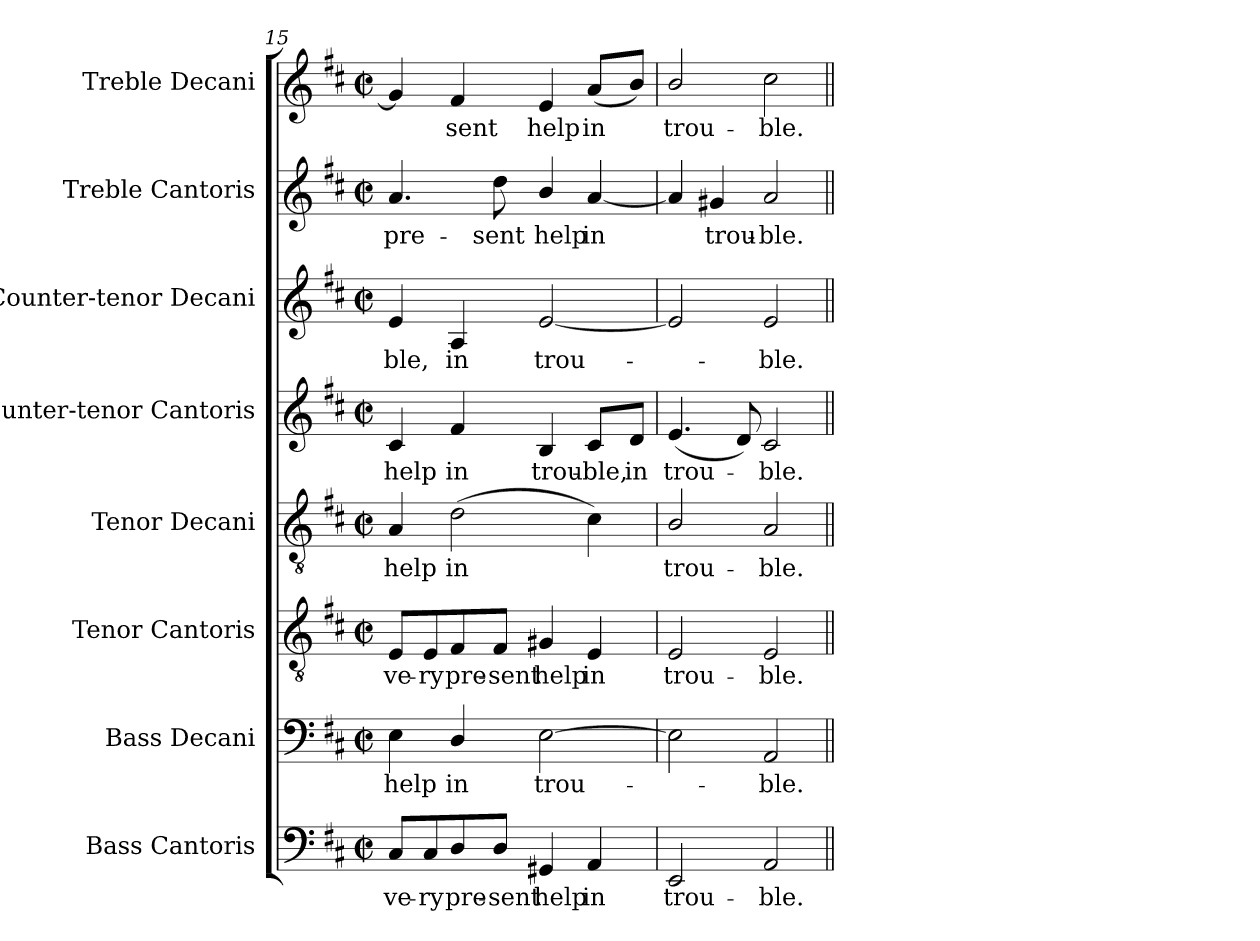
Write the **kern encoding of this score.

**kern	**text	**kern	**text	**kern	**text	**kern	**text	**kern	**text	**kern	**text	**kern	**text	**kern	**text
*part8	*part8	*part7	*part7	*part6	*part6	*part5	*part5	*part4	*part4	*part3	*part3	*part2	*part2	*part1	*part1
*staff8	*staff8	*staff7	*staff7	*staff6	*staff6	*staff5	*staff5	*staff4	*staff4	*staff3	*staff3	*staff2	*staff2	*staff1	*staff1
*I"Bass Cantoris	*	*I"Bass Decani	*	*I"Tenor Cantoris	*	*I"Tenor Decani	*	*I"Counter-tenor Cantoris	*	*I"Counter-tenor Decani	*	*I"Treble Cantoris	*	*I"Treble Decani	*
*I'B.	*	*I'B.	*	*I'T.	*	*I'T.	*	*I'A.	*	*I'A.	*	*I'S.	*	*	*
*clefF4	*	*clefF4	*	*clefGv2	*	*clefGv2	*	*clefG2	*	*clefG2	*	*clefG2	*	*clefG2	*
*	*	*	*	*ITrd7c12	*	*ITrd7c12	*	*	*	*	*	*	*	*	*
*k[f#c#]	*	*k[f#c#]	*	*k[f#c#]	*	*k[f#c#]	*	*k[f#c#]	*	*k[f#c#]	*	*k[f#c#]	*	*k[f#c#]	*
*D:	*	*D:	*	*D:	*	*D:	*	*D:	*	*D:	*	*D:	*	*D:	*
*M2/2	*	*M2/2	*	*M2/2	*	*M2/2	*	*M2/2	*	*M2/2	*	*M2/2	*	*M2/2	*
*met(c|)	*	*met(c|)	*	*met(c|)	*	*met(c|)	*	*met(c|)	*	*met(c|)	*	*met(c|)	*	*met(c|)	*
=15	=15	=15	=15	=15	=15	=15	=15	=15	=15	=15	=15	=15	=15	=15	=15
!	!LO:LY:b:color=#000000	!	!	!	!	!	!	!	!	!	!	!	!	!	!
!	!	!	!LO:LY:b:color=#000000	!	!	!	!	!	!	!	!	!	!	!	!
!	!	!	!	!	!LO:LY:b:color=#000000	!	!	!	!	!	!	!	!	!	!
!	!	!	!	!	!	!	!LO:LY:b:color=#000000	!	!	!	!	!	!	!	!
!	!	!	!	!	!	!	!	!	!LO:LY:b:color=#000000	!	!	!	!	!	!
!	!	!	!	!	!	!	!	!	!	!	!LO:LY:b:color=#000000	!	!	!	!
!	!	!	!	!	!	!	!	!	!	!	!	!	!LO:LY:b:color=#000000	!	!
8C#i/L	ve-	4Ei\	help	8EEi/L	ve-	4AAi/	help	4c#i/	help	4ei/	-ble,	4.ai/	pre-	4gi/]	.
!	!LO:LY:b:color=#000000	!	!	!	!	!	!	!	!	!	!	!	!	!	!
!	!	!	!	!	!LO:LY:b:color=#000000	!	!	!	!	!	!	!	!	!	!
8C#i/	-ry	.	.	8EEi/	-ry	.	.	.	.	.	.	.	.	.	.
!	!LO:LY:b:color=#000000	!	!	!	!	!	!	!	!	!	!	!	!	!	!
!	!	!	!LO:LY:b:color=#000000	!	!	!	!	!	!	!	!	!	!	!	!
!	!	!	!	!	!LO:LY:b:color=#000000	!	!	!	!	!	!	!	!	!	!
!	!	!	!	!	!	!	!LO:LY:b:color=#000000	!	!	!	!	!	!	!	!
!	!	!	!	!	!	!	!	!	!LO:LY:b:color=#000000	!	!	!	!	!	!
!	!	!	!	!	!	!	!	!	!	!	!LO:LY:b:color=#000000	!	!	!	!
!	!	!	!	!	!	!	!	!	!	!	!	!	!	!	!LO:LY:b:color=#000000
8Di/	pre-	4Di/	in	8FF#i/	pre-	(2Di\	in	4f#i/	in	4Ai/	in	.	.	4f#i/	-sent
!	!LO:LY:b:color=#000000	!	!	!	!	!	!	!	!	!	!	!	!	!	!
!	!	!	!	!	!LO:LY:b:color=#000000	!	!	!	!	!	!	!	!	!	!
!	!	!	!	!	!	!	!	!	!	!	!	!	!LO:LY:b:color=#000000	!	!
8Di/J	-sent	.	.	8FF#i/J	-sent	.	.	.	.	.	.	8ddi\	-sent	.	.
!	!LO:LY:b:color=#000000	!	!	!	!	!	!	!	!	!	!	!	!	!	!
!	!	!	!LO:LY:b:color=#000000	!	!	!	!	!	!	!	!	!	!	!	!
!	!	!	!	!	!LO:LY:b:color=#000000	!	!	!	!	!	!	!	!	!	!
!	!	!	!	!	!	!	!	!	!LO:LY:b:color=#000000	!	!	!	!	!	!
!	!	!	!	!	!	!	!	!	!	!	!LO:LY:b:color=#000000	!	!	!	!
!	!	!	!	!	!	!	!	!	!	!	!	!	!LO:LY:b:color=#000000	!	!
!	!	!	!	!	!	!	!	!	!	!	!	!	!	!	!LO:LY:b:color=#000000
4GG#Xi/	help	[2Ei\	trou-	4GG#Xi/	help	.	.	4Bi/	trou-	[2ei/	trou-	4bi/	help	4ei/	help
!	!LO:LY:b:color=#000000	!	!	!	!	!	!	!	!	!	!	!	!	!	!
!	!	!	!	!	!LO:LY:b:color=#000000	!	!	!	!	!	!	!	!	!	!
!	!	!	!	!	!	!	!	!	!LO:LY:b:color=#000000	!	!	!	!	!	!
!	!	!	!	!	!	!	!	!	!	!	!	!	!LO:LY:b:color=#000000	!	!
!	!	!	!	!	!	!	!	!	!	!	!	!	!	!	!LO:LY:b:color=#000000
4AAi/	in	.	.	4EEi/	in	4C#i\)	.	8c#i/L	-ble,	.	.	[4ai/	in	(8ai/L	in
!	!	!	!	!	!	!	!	!	!LO:LY:b:color=#000000	!	!	!	!	!	!
.	.	.	.	.	.	.	.	8di/J	in	.	.	.	.	8bi/J)	.
=16	=16	=16	=16	=16	=16	=16	=16	=16	=16	=16	=16	=16	=16	=16	=16
!	!LO:LY:b:color=#000000	!	!	!	!	!	!	!	!	!	!	!	!	!	!
!	!	!	!	!	!LO:LY:b:color=#000000	!	!	!	!	!	!	!	!	!	!
!	!	!	!	!	!	!	!LO:LY:b:color=#000000	!	!	!	!	!	!	!	!
!	!	!	!	!	!	!	!	!	!LO:LY:b:color=#000000	!	!	!	!	!	!
!	!	!	!	!	!	!	!	!	!	!	!	!	!	!	!LO:LY:b:color=#000000
2EEi/	trou-	2Ei\]	.	2EEi/	trou-	2BBi/	trou-	(4.ei/	trou-	2ei/]	.	4ai/]	.	2bi/	trou-
!	!	!	!	!	!	!	!	!	!	!	!	!	!LO:LY:b:color=#000000	!	!
.	.	.	.	.	.	.	.	.	.	.	.	4g#Xi/	trou-	.	.
.	.	.	.	.	.	.	.	8di/)	.	.	.	.	.	.	.
!	!LO:LY:b:color=#000000	!	!	!	!	!	!	!	!	!	!	!	!	!	!
!	!	!	!LO:LY:b:color=#000000	!	!	!	!	!	!	!	!	!	!	!	!
!	!	!	!	!	!LO:LY:b:color=#000000	!	!	!	!	!	!	!	!	!	!
!	!	!	!	!	!	!	!LO:LY:b:color=#000000	!	!	!	!	!	!	!	!
!	!	!	!	!	!	!	!	!	!LO:LY:b:color=#000000	!	!	!	!	!	!
!	!	!	!	!	!	!	!	!	!	!	!LO:LY:b:color=#000000	!	!	!	!
!	!	!	!	!	!	!	!	!	!	!	!	!	!LO:LY:b:color=#000000	!	!
!	!	!	!	!	!	!	!	!	!	!	!	!	!	!	!LO:LY:b:color=#000000
2AAi/	-ble.	2AAi/	-ble.	2EEi/	-ble.	2AAi/	-ble.	2c#i/	-ble.	2ei/	-ble.	2ai/	-ble.	2cc#i\	-ble.
=||	=||	=||	=||	=||	=||	=||	=||	=||	=||	=||	=||	=||	=||	=||	=||
*-	*-	*-	*-	*-	*-	*-	*-	*-	*-	*-	*-	*-	*-	*-	*-
